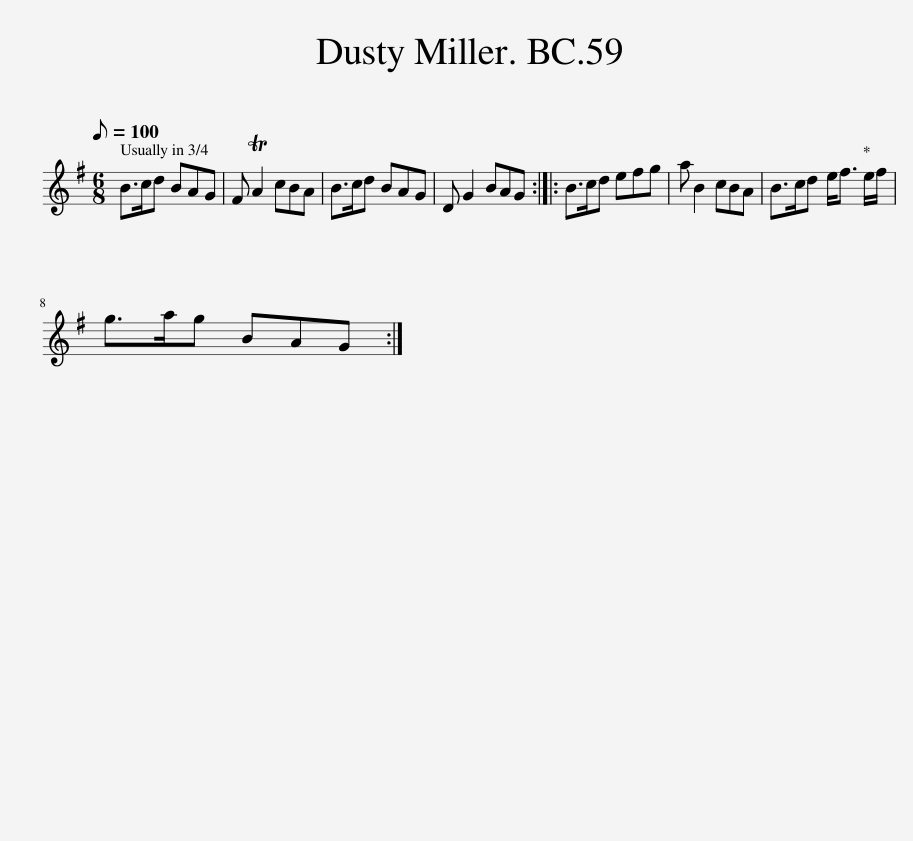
X:1
L:1/8
Q:1/8=100
M:6/8
I:linebreak $
K:G
V:1 treble
V:1
 B>cd BAG | F TA2 cBA | B>cd BAG | D G2 BAG :: B>cd efg | %5
 a B2 cBA | B>cd e<f e/f/ |$ g>ag BAG :| %8
